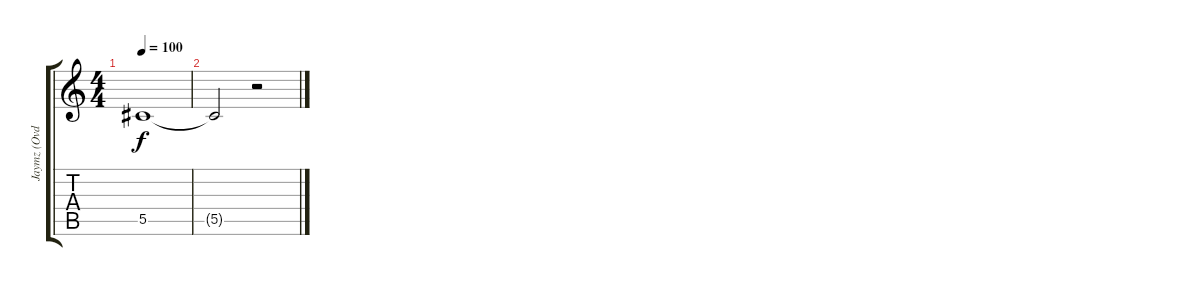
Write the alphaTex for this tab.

\track ("Jaymz (Ovd Gtr)" "Jaymz (Ovd") {instrument overdrivenguitar}
\staff {score tabs}
\tuning (Eb4 Bb3 Gb3 Db3 Ab2 Eb2) {hide}
\ts (4 4)
\tempo 100
\clef g2
\ks c
5.5{t}.1{dy f} |
5.5{t}.2 r.2
